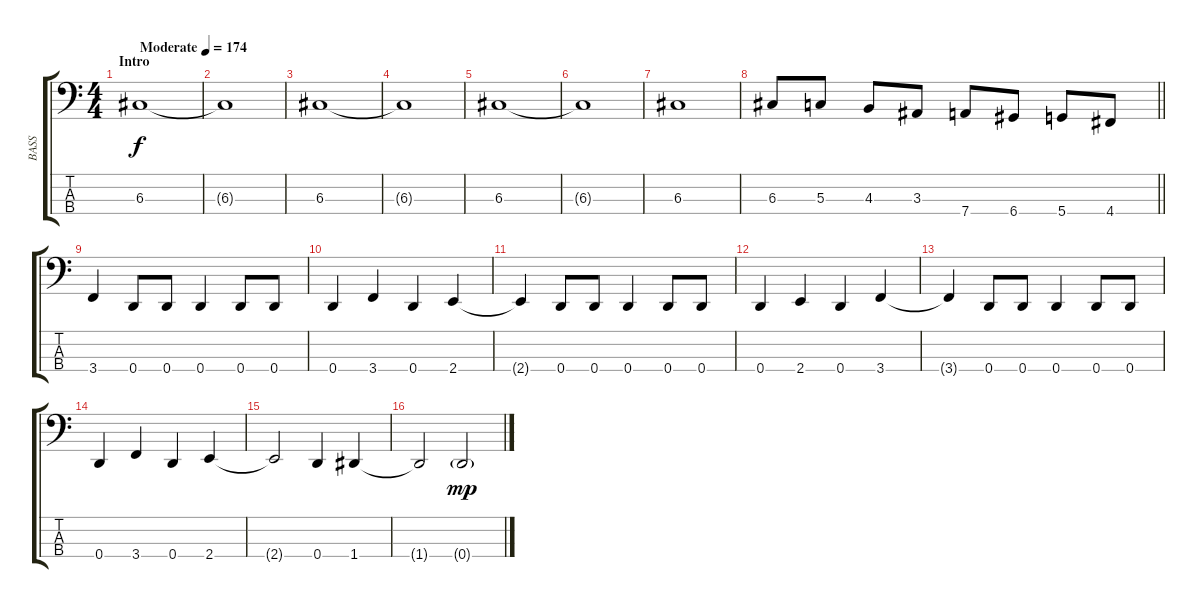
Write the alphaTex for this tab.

\track ("BASS" "BASS") {instrument electricbassfinger}
\staff {score tabs}
\tuning (F2 C2 G1 D1) {hide}
\ts (4 4)
\section ("" "Intro")
\tempo (174 "Moderate")
\clef f4
\ks c
6.3.1{dy f instrument electricbassfinger} |
6.3{t}.1 |
6.3.1 |
6.3{t}.1 |
6.3.1 |
6.3{t}.1 |
6.3.1 |
\barLineRight lightlight
6.3.8 5.3.8 4.3.8 3.3.8 7.4.8 6.4.8 5.4.8 4.4.8 |
3.4.4 0.4.8 0.4.8 0.4.4 0.4.8 0.4.8 |
0.4.4 3.4.4 0.4.4 2.4.4 |
2.4{t}.4 0.4.8 0.4.8 0.4.4 0.4.8 0.4.8 |
0.4.4 2.4.4 0.4.4 3.4.4 |
3.4{t}.4 0.4.8 0.4.8 0.4.4 0.4.8 0.4.8 |
0.4.4 3.4.4 0.4.4 2.4.4 |
2.4{t}.2 0.4.4 1.4.4 |
1.4{t}.2 0.4{g}.2{dy mp}
